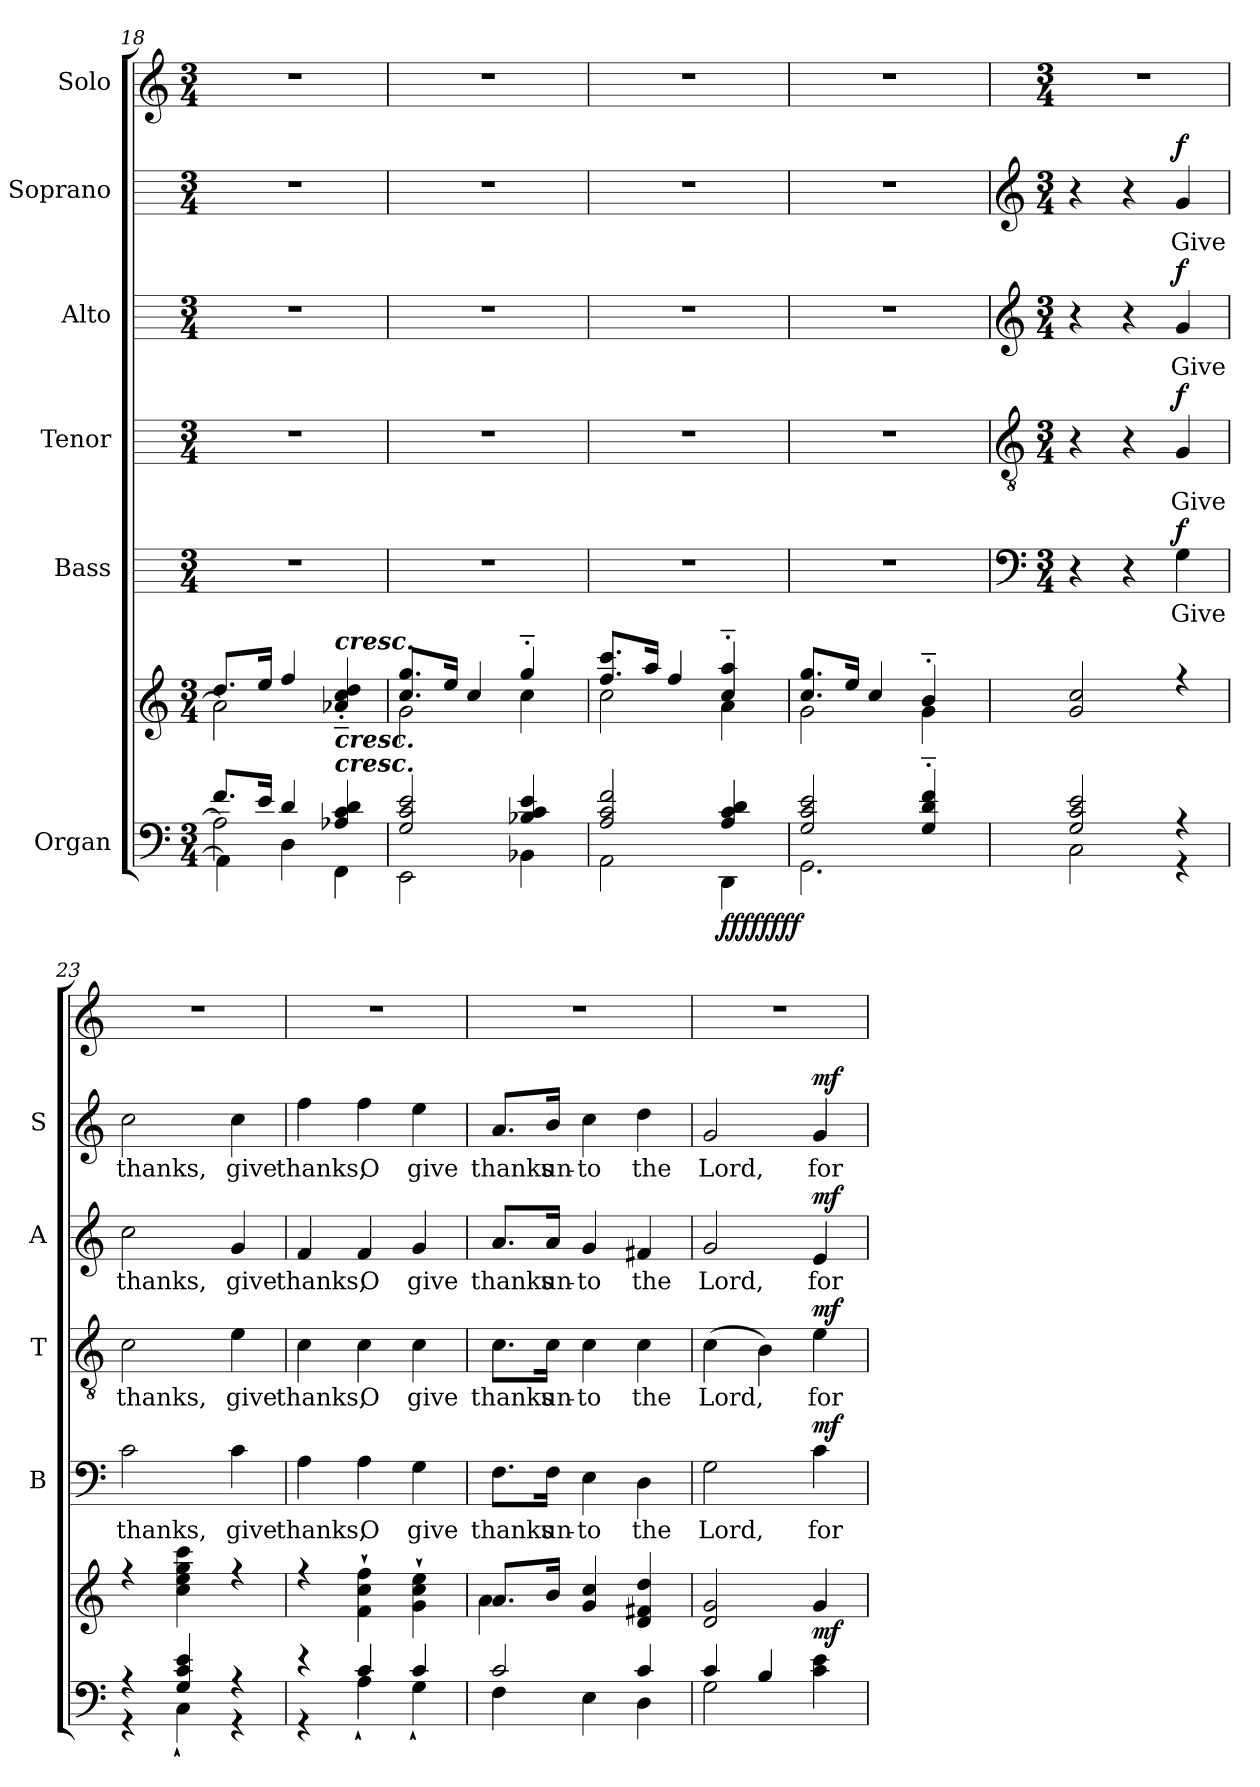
**kern	**kern	**dynam	**kern	**text	**dynam	**kern	**text	**dynam	**kern	**text	**dynam	**kern	**text	**dynam	**kern
*part6	*part6	*part6	*part5	*part5	*part5	*part4	*part4	*part4	*part3	*part3	*part3	*part2	*part2	*part2	*part1
*staff7	*staff6	*staff6/7	*staff5	*staff5	*staff5	*staff4	*staff4	*staff4	*staff3	*staff3	*staff3	*staff2	*staff2	*staff2	*staff1
*I"Organ	*	*	*I"Bass	*	*	*I"Tenor	*	*	*I"Alto	*	*	*I"Soprano	*	*	*I"Solo
*	*	*	*I'B	*	*	*I'T	*	*	*I'A	*	*	*I'S	*	*	*
*clefF4	*clefG2	*	*	*	*	*	*	*	*	*	*	*	*	*	*clefG2
*k[]	*k[]	*	*	*	*	*	*	*	*	*	*	*	*	*	*k[]
*C:	*C:	*	*	*	*	*	*	*	*	*	*	*	*	*	*C:
*M3/4	*M3/4	*	*M3/4	*	*	*M3/4	*	*	*M3/4	*	*	*M3/4	*	*	*M3/4
=18	=18	=18	=18	=18	=18	=18	=18	=18	=18	=18	=18	=18	=18	=18	=18
*^	*^	*	*	*	*	*	*	*	*	*	*	*	*	*	*
*	*^	*	*	*	*	*	*	*	*	*	*	*	*	*	*	*	*
8.f/L	2A\]	4AA\]	8.dd/L	2a\]	.	2.r	.	.	2.r	.	.	2.r	.	.	2.r	.	.	2.r
16e/J	.	.	16ee/J	.	.	.	.	.	.	.	.	.	.	.	.	.	.	.
4d/	.	4D\	4ff/	.	.	.	.	.	.	.	.	.	.	.	.	.	.	.
!	!	!	!LO:TX:a:Bi:t=cresc.	!	!	!	!	!	!	!	!	!	!	!	!	!	!	!
!LO:TX:a:Bi:t=cresc.	!	!	!	!	!	!	!	!	!	!	!	!	!	!	!	!	!	!
!LO:TX:a:Bi:t=cresc.	!	!	!	!	!	!	!	!	!	!	!	!	!	!	!	!	!	!
4A-X/ 4c/ 4d/	4ryy	4FF\	4a-X/'~ 4cc/'~ 4dd/'~	4ryy	.	.	.	.	.	.	.	.	.	.	.	.	.	.
=19	=19	=19	=19	=19	=19	=19	=19	=19	=19	=19	=19	=19	=19	=19	=19	=19	=19	=19
2G/ 2c/ 2e/	2ryy	2EE\	8.cc/ 8.gg/L	2g\	.	2.r	.	.	2.r	.	.	2.r	.	.	2.r	.	.	2.r
.	.	.	16ee/J	.	.	.	.	.	.	.	.	.	.	.	.	.	.	.
.	.	.	4cc/	.	.	.	.	.	.	.	.	.	.	.	.	.	.	.
4B-X/ 4c/ 4e/	16ryy	4BB-X\	4gg'~/	4cc\	.	.	.	.	.	.	.	.	.	.	.	.	.	.
.	8.ryy	.	.	.	.	.	.	.	.	.	.	.	.	.	.	.	.	.
=20	=20	=20	=20	=20	=20	=20	=20	=20	=20	=20	=20	=20	=20	=20	=20	=20	=20	=20
2A/ 2c/ 2f/	2ryy	2AA\	8.ff/ 8.ccc/L	2cc\	.	2.r	.	.	2.r	.	.	2.r	.	.	2.r	.	.	2.r
.	.	.	16aa/J	.	.	.	.	.	.	.	.	.	.	.	.	.	.	.
.	.	.	4ff/	.	.	.	.	.	.	.	.	.	.	.	.	.	.	.
!	!	!	!	!	!LO:DY:b=2	!	!	!	!	!	!	!	!	!	!	!	!	!
!	!	!	!	!	!LO:DY:n=1:b=2	!	!	!	!	!	!	!	!	!	!	!	!	!
!	!	!	!	!	!LO:DY:n=2:b	!	!	!	!	!	!	!	!	!	!	!	!	!
!	!	!	!	!	!LO:DY:n=3:b	!	!	!	!	!	!	!	!	!	!	!	!	!
4A/ 4c/ 4d/	16ryy	4DD\	4cc/'~ 4aa/'~	4a\	ff ff ff ff	.	.	.	.	.	.	.	.	.	.	.	.	.
.	8.ryy	.	.	.	.	.	.	.	.	.	.	.	.	.	.	.	.	.
=21	=21	=21	=21	=21	=21	=21	=21	=21	=21	=21	=21	=21	=21	=21	=21	=21	=21	=21
2G/ 2c/ 2e/	2ryy	2.GG\	8.cc/ 8.gg/L	2g\	.	2.r	.	.	2.r	.	.	2.r	.	.	2.r	.	.	2.r
.	.	.	16ee/J	.	.	.	.	.	.	.	.	.	.	.	.	.	.	.
.	.	.	4cc/	.	.	.	.	.	.	.	.	.	.	.	.	.	.	.
4G/'~ 4d/'~ 4f/'~	16ryy	.	4b'~/	4g\	.	.	.	.	.	.	.	.	.	.	.	.	.	.
.	8.ryy	.	.	.	.	.	.	.	.	.	.	.	.	.	.	.	.	.
*v	*v	*v	*	*	*	*	*	*	*	*	*	*	*	*	*	*	*	*
!!LO:LB:g=z
=22	=22	=22	=22	=22	=22	=22	=22	=22	=22	=22	=22	=22	=22	=22	=22	=22
*	*	*	*	*clefF4	*	*	*clefGv2	*	*	*clefG2	*	*	*clefG2	*	*	*
*	*	*	*	*k[]	*	*	*k[]	*	*	*k[]	*	*	*k[]	*	*	*
*	*	*	*	*C:	*	*	*C:	*	*	*C:	*	*	*C:	*	*	*
*	*	*	*	*M3/4	*	*	*M3/4	*	*	*M3/4	*	*	*M3/4	*	*	*M3/4
*^	*	*	*	*	*	*	*	*	*	*	*	*	*	*	*	*
2G/ 2c/ 2e/	2C\	2g/ 2cc/	2.ryy	.	4r	.	.	4r	.	.	4r	.	.	4r	.	.	2.r
.	.	.	.	.	4r	.	.	4r	.	.	4r	.	.	4r	.	.	.
!	!	!	!	!	!	!LO:LY:b	!LO:DY:b	!	!LO:LY:b	!LO:DY:b	!	!LO:LY:b	!LO:DY:b	!	!LO:LY:b	!LO:DY:b	!
4r	4r	4r	.	.	4G	Give	f	4G	Give	f	4g	Give	f	4g	Give	f	.
=23	=23	=23	=23	=23	=23	=23	=23	=23	=23	=23	=23	=23	=23	=23	=23	=23	=23
!	!	!	!	!	!	!LO:LY:b	!	!	!LO:LY:b	!	!	!LO:LY:b	!	!	!LO:LY:b	!	!
4r	4r	4r	2.ryy	.	2c	thanks,	.	2c	thanks,	.	2cc	thanks,	.	2cc	thanks,	.	2.r
4G/ 4c/ 4e/	4C`\	4cc\ 4ee\ 4gg\ 4ccc\	.	.	.	.	.	.	.	.	.	.	.	.	.	.	.
!	!	!	!	!	!	!LO:LY:b	!	!	!LO:LY:b	!	!	!LO:LY:b	!	!	!LO:LY:b	!	!
4r	4r	4r	.	.	4c	give	.	4e	give	.	4g	give	.	4cc	give	.	.
=24	=24	=24	=24	=24	=24	=24	=24	=24	=24	=24	=24	=24	=24	=24	=24	=24	=24
!	!	!	!	!	!	!LO:LY:b	!	!	!LO:LY:b	!	!	!LO:LY:b	!	!	!LO:LY:b	!	!
4r	4r	4r	2.ryy	.	4A	thanks,	.	4c	thanks,	.	4f	thanks,	.	4ff	thanks,	.	2.r
!	!	!	!	!	!	!LO:LY:b	!	!	!LO:LY:b	!	!	!LO:LY:b	!	!	!LO:LY:b	!	!
4c/	4A`\	4f\` 4cc\` 4ff\`	.	.	4A	O	.	4c	O	.	4f	O	.	4ff	O	.	.
!	!	!	!	!	!	!LO:LY:b	!	!	!LO:LY:b	!	!	!LO:LY:b	!	!	!LO:LY:b	!	!
4c/	4G`\	4g\` 4cc\` 4ee\`	.	.	4G	give	.	4c	give	.	4g	give	.	4ee	give	.	.
=25	=25	=25	=25	=25	=25	=25	=25	=25	=25	=25	=25	=25	=25	=25	=25	=25	=25
!	!	!	!	!	!	!LO:LY:b	!	!	!LO:LY:b	!	!	!LO:LY:b	!	!	!LO:LY:b	!	!
2c/	4F\	8.a/L	4a\	.	8.F\L	thanks	.	8.c\L	thanks	.	8.a/L	thanks	.	8.a/L	thanks	.	2.r
!	!	!	!	!	!	!LO:LY:b	!	!	!LO:LY:b	!	!	!LO:LY:b	!	!	!LO:LY:b	!	!
.	.	16b/J	.	.	16F\Jk	un-	.	16c\Jk	un-	.	16a/Jk	un-	.	16b/Jk	un-	.	.
!	!	!	!	!	!	!LO:LY:b	!	!	!LO:LY:b	!	!	!LO:LY:b	!	!	!LO:LY:b	!	!
.	4E\	4g/ 4cc/	2ryy	.	4E	-to	.	4c	-to	.	4g	-to	.	4cc	-to	.	.
!	!	!	!	!	!	!LO:LY:b	!	!	!LO:LY:b	!	!	!LO:LY:b	!	!	!LO:LY:b	!	!
4c/	4D\	4d/ 4f#X/ 4dd/	.	.	4D	the	.	4c	the	.	4f#X	the	.	4dd	the	.	.
=26	=26	=26	=26	=26	=26	=26	=26	=26	=26	=26	=26	=26	=26	=26	=26	=26	=26
!	!	!	!	!	!	!LO:LY:b	!	!	!LO:LY:b	!	!	!LO:LY:b	!	!	!LO:LY:b	!	!
4c/	2G\	2d/ 2g/	2.ryy	.	2G	Lord,	.	(>4c	Lord,	.	2g	Lord,	.	2g	Lord,	.	2.r
4B/	.	.	.	.	.	.	.	4B)	.	.	.	.	.	.	.	.	.
!	!	!	!	!LO:DY:b	!	!LO:LY:b	!LO:DY:b	!	!LO:LY:b	!LO:DY:b	!	!LO:LY:b	!LO:DY:b	!	!LO:LY:b	!LO:DY:b	!
4ryy	4c\ 4e\	4g/	.	mf	4c	for	mf	4e	for	mf	4e	for	mf	4g	for	mf	.
*v	*v	*	*	*	*	*	*	*	*	*	*	*	*	*	*	*	*
*	*v	*v	*	*	*	*	*	*	*	*	*	*	*	*	*	*
=	=	=	=	=	=	=	=	=	=	=	=	=	=	=	=
*-	*-	*-	*-	*-	*-	*-	*-	*-	*-	*-	*-	*-	*-	*-	*-
